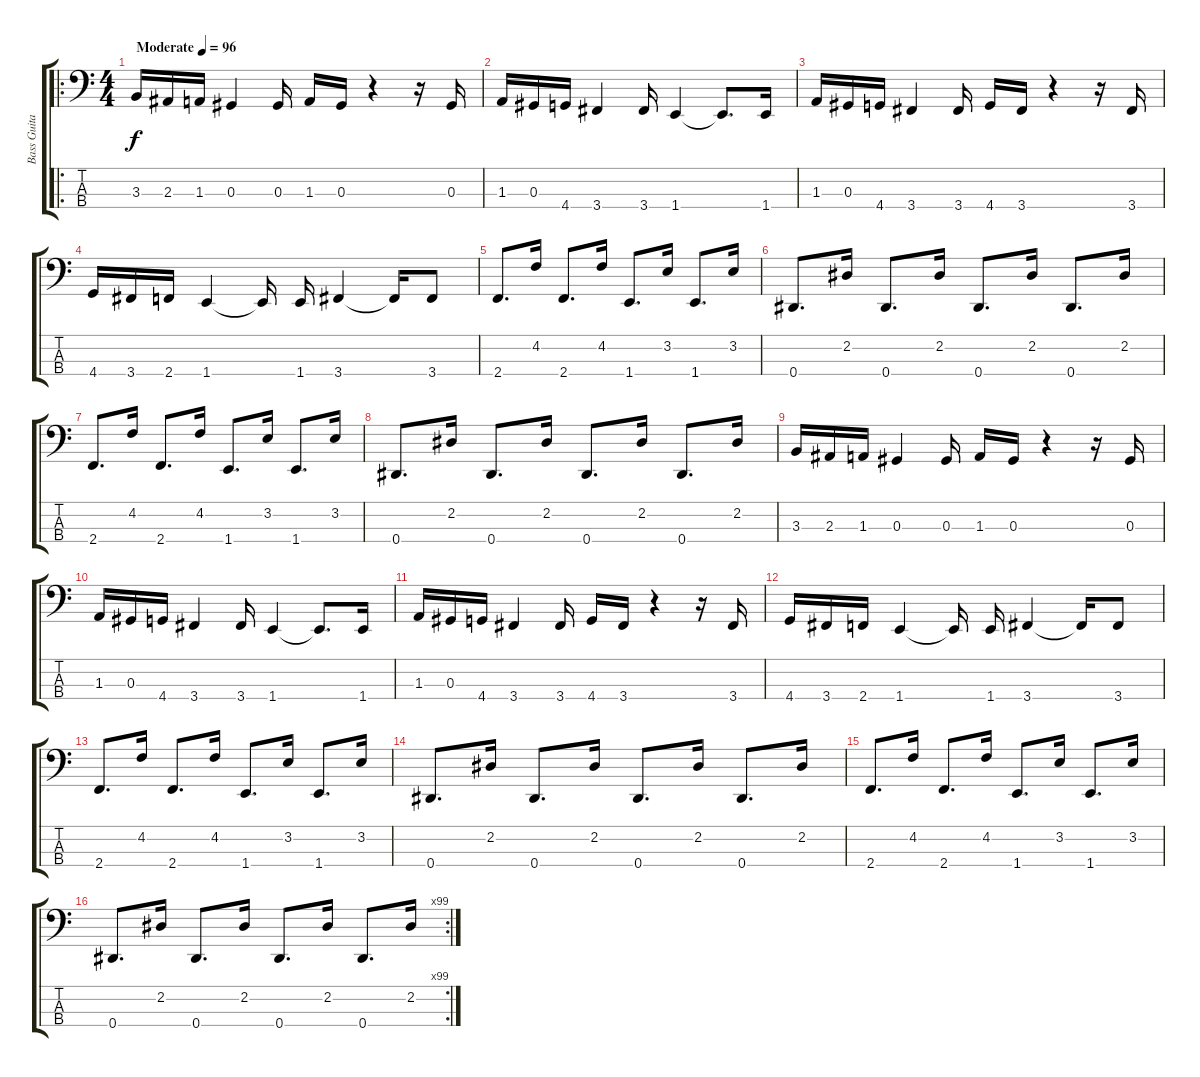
\track ("Bass Guitar" "Bass Guita") {instrument synthbass2}
\staff {score tabs}
\tuning (Gb2 Db2 Ab1 Eb1) {hide}
\ro
\ts (4 4)
\tempo (96 "Moderate")
\clef f4
\ks c
3.3.16{dy f instrument synthbass2} 2.3.16 1.3.16 0.3.4 0.3.16 1.3.16 0.3.16 r.4 r.16 0.3.16 |
1.3.16 0.3.16 4.4.16 3.4.4 3.4.16 1.4.4 1.4{t}.8{d} 1.4.16 |
1.3.16 0.3.16 4.4.16 3.4.4 3.4.16 4.4.16 3.4.16 r.4 r.16 3.4.16 |
4.4.16 3.4.16 2.4.16 1.4.4 1.4{t}.16 1.4.16 3.4.4 3.4{t}.16 3.4.8 |
2.4.8{d} 4.2.16 2.4.8{d} 4.2.16 1.4.8{d} 3.2.16 1.4.8{d} 3.2.16 |
0.4.8{d} 2.2.16 0.4.8{d} 2.2.16 0.4.8{d} 2.2.16 0.4.8{d} 2.2.16 |
2.4.8{d} 4.2.16 2.4.8{d} 4.2.16 1.4.8{d} 3.2.16 1.4.8{d} 3.2.16 |
0.4.8{d} 2.2.16 0.4.8{d} 2.2.16 0.4.8{d} 2.2.16 0.4.8{d} 2.2.16 |
3.3.16 2.3.16 1.3.16 0.3.4 0.3.16 1.3.16 0.3.16 r.4 r.16 0.3.16 |
1.3.16 0.3.16 4.4.16 3.4.4 3.4.16 1.4.4 1.4{t}.8{d} 1.4.16 |
1.3.16 0.3.16 4.4.16 3.4.4 3.4.16 4.4.16 3.4.16 r.4 r.16 3.4.16 |
4.4.16 3.4.16 2.4.16 1.4.4 1.4{t}.16 1.4.16 3.4.4 3.4{t}.16 3.4.8 |
2.4.8{d} 4.2.16 2.4.8{d} 4.2.16 1.4.8{d} 3.2.16 1.4.8{d} 3.2.16 |
0.4.8{d} 2.2.16 0.4.8{d} 2.2.16 0.4.8{d} 2.2.16 0.4.8{d} 2.2.16 |
2.4.8{d} 4.2.16 2.4.8{d} 4.2.16 1.4.8{d} 3.2.16 1.4.8{d} 3.2.16 |
\rc 99
0.4.8{d} 2.2.16 0.4.8{d} 2.2.16 0.4.8{d} 2.2.16 0.4.8{d} 2.2.16
